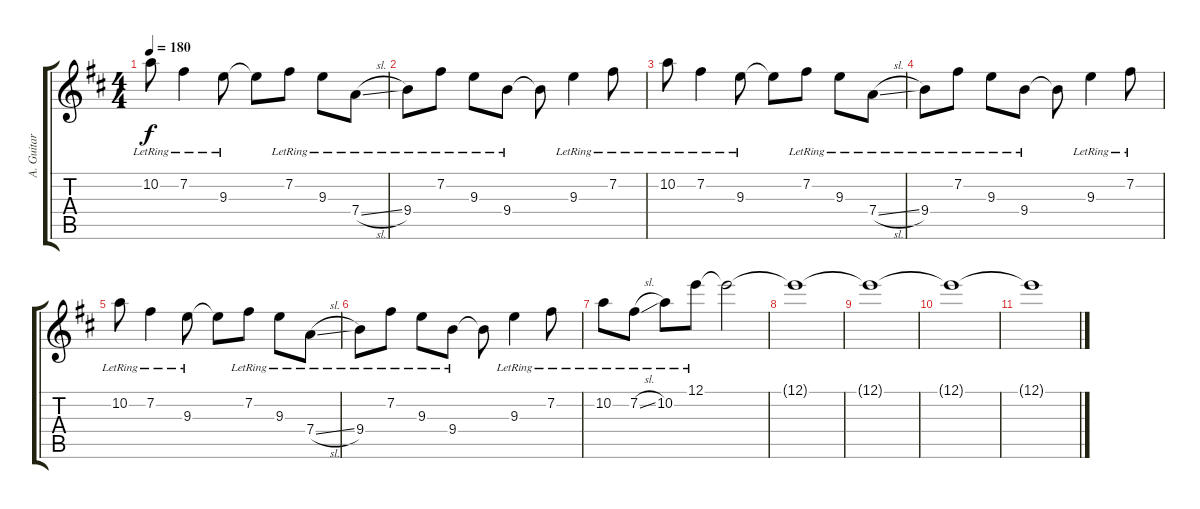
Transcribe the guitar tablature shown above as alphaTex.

\track ("A. Guitar" "A. Guitar") {instrument acousticguitarsteel}
\staff {score tabs}
\tuning (E4 B3 G3 D3 A2 E2) {hide}
\ts (4 4)
\tempo 180
\clef g2
\ks d
10.2{lr}.8{dy f} 7.2{lr}.4 9.3{lr}.8 9.3{t}.8 7.2{lr}.8 9.3{lr}.8 7.4{sl lr}.8 |
9.4{lr}.8 7.2{lr}.8 9.3{lr}.8 9.4{lr}.8 9.4{t}.8 9.3{lr}.4 7.2{lr}.8 |
10.2{lr}.8 7.2{lr}.4 9.3{lr}.8 9.3{t}.8 7.2{lr}.8 9.3{lr}.8 7.4{sl lr}.8 |
9.4{lr}.8 7.2{lr}.8 9.3{lr}.8 9.4{lr}.8 9.4{t}.8 9.3{lr}.4 7.2{lr}.8 |
10.2{lr}.8 7.2{lr}.4 9.3{lr}.8 9.3{t}.8 7.2{lr}.8 9.3{lr}.8 7.4{sl lr}.8 |
9.4{lr}.8 7.2{lr}.8 9.3{lr}.8 9.4{lr}.8 9.4{t}.8 9.3{lr}.4 7.2{lr}.8 |
10.2{lr}.8 7.2{sl lr}.8 10.2{lr}.8 12.1{lr}.8 12.1{t}.2 |
12.1{t}.1{volume 0} |
12.1{t}.1 |
12.1{t}.1 |
12.1{t}.1
